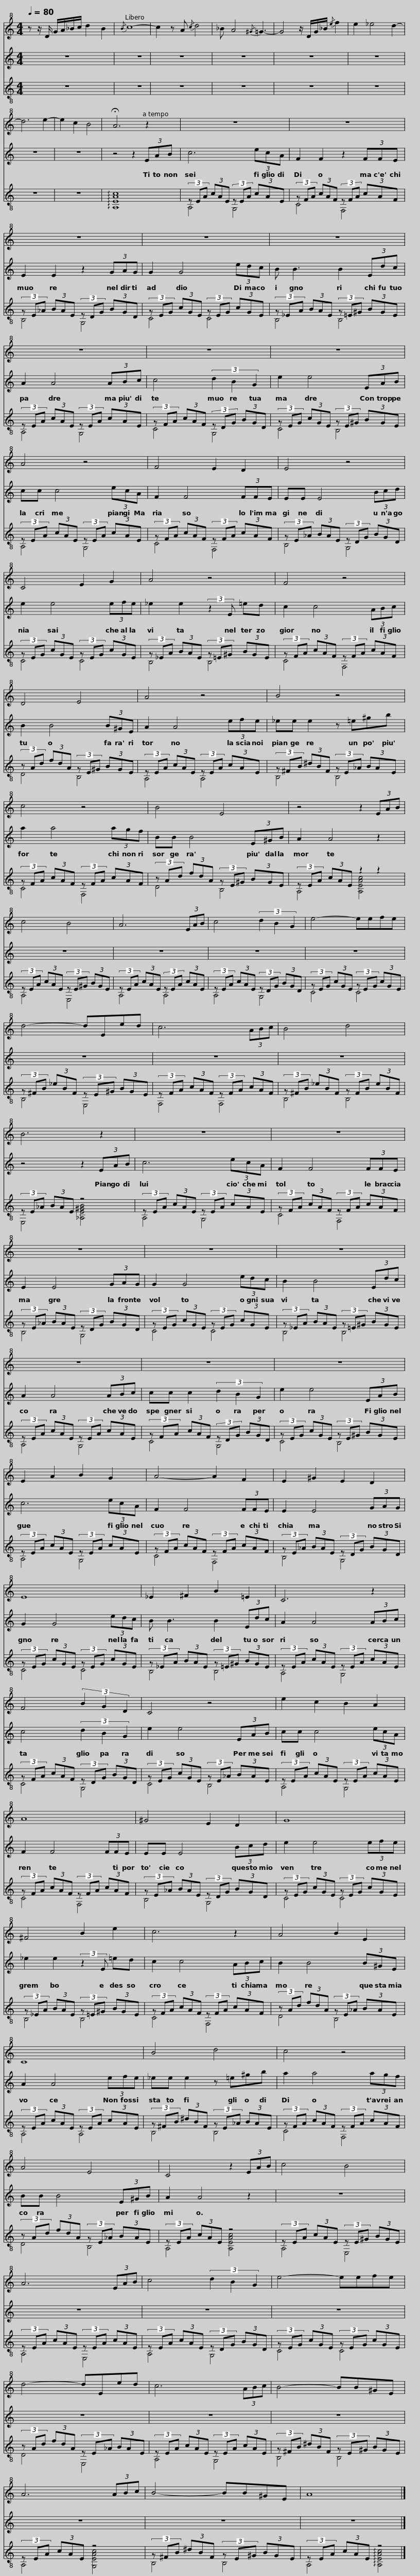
X:1
%%score 1 2 ( 3 4 )
L:1/8
Q:1/4=80
M:4/4
I:linebreak $
K:C
V:1 treble+8
V:2 treble
V:3 treble-8
V:4 treble-8
V:1
 z z/ D/ G/A/_B/c/ d2 B2 |{/B} c8- | c2 z A{/c} d4 | _B A4{/^G} =G3- | G4 z/ D/G/_B/{/e} f2 | %5
 e2 _e4 d2- | d6 e2- | e2 c2 B4 |$ !fermata!A6 z2 | z8 | %10
 z8 | z8 |$ z8 | z8 | z8 |$ %15
 z8 | z8 | A4 z4 |$ F4 E2 D2 | E4 z4 | %20
 C4 E2 G2 |$ A4 z4 | F4 z4 | D4 E4 |$ A4 z4 | %25
 B4 z4 | c4 z4 |$ B4 E4 | z4 z2 (3EAB | c4 B4 | %30
 A6 (3EAB |$ c4 (3d2 B2 G2 | e4- eefe | d4- dEed | c6 (3ABc |$ %35
 B4 d4 | B6 z2 | z8 |$ z8 | z8 | %40
 z8 |$ z8 | z8 | z8 |$ z8 | %45
 E2 A2 B2 G2 | A4- A2 F2 |$ E2 ^G2 E2 D2 | E8 | _E2 ^F2 B2 =E2 |$ %50
 C6 z2 | F4 (3B2 G2 D2 | C4 z4 |$ e2 c2 B2 A2 | A8 | %55
 ^G4 E2 D2 |$ G8 | ^F4 B2 e2 | c6 z2 |$ A4 B2 E2 | %60
 C8 | B4 d4 |$ c4 z4 | A4 E4 | C4 z2 (3EAB | %65
 c4 B4 |$ A6 (3EAB | c4 (3d2 B2 G2 | e4- eefe | d4- dEed |$ %70
 c6 (3ABc | B4- BB^GE | A6 (3ABc | B4- BB^GE |$ A8 |] %75
V:2
 z8 | z8 | z8 | z8 | z8 | %5
 z8 | z8 | z8 |$ z4 z2 (3EAB | c6 (3ecA | %10
 F2 F2 z2 (3FFE | E2 E2 z2 (3GAG |$ G2 G4 (3edc | B B3 B2 (3Edc | A2 A4 (3ABc |$ %15
 c4 (3d2 B2 G2 | e2 e4 (3EAB | cc c4 (3ecA |$ F2 F4 (3FFE | EE E4 (3Bcd | %20
 e2 e4 (3efe |$ _e2 e2 (3:2:2z2 E =ed | c2 c4 (3ABc | B2 B4 (3B^GE |$ A2 A4 (3efe | %25
 _ee e2 z =e^gb | a2 a4 (3agf |$ BB B4 (3E^GB | A2 A4 z2 | z8 | %30
 z8 |$ z8 | z8 | z8 | z8 |$ %35
 z8 | z4 z2 (3EAB | c6 (3ecA |$ F2 F4 (3FFE | E2 E4 (3GAG | %40
 G2 G4 (3edc |$ B2 B4 (3Edc | A2 A4 (3ABc | cc c2 (3d2 B2 G2 |$ e2 e4 (3EAB | %45
 c6 (3ecA | F2 F4 (3FFE |$ E2 E4 (3GAG | G2 G4 (3edc | B B3 B2 (3Edc |$ %50
 A2 A4 (3ABc | c4 (3d2 B2 G2 | e2 e4 (3EAB |$ cc c4 (3ecA | F2 F4 (3FFE | %55
 EE E4 (3Bcd |$ e2 e4 (3efe | _e2 e2 (3:2:2z2 E =ed | c2 c4 (3ABc |$ B2 B4 (3B^GE | %60
 A2 A4 (3efe | _ee e2 z =e^gb |$ a2 a4 (3agf | BB B4 (3E^GB | A2 A4 z2 | %65
 z8 |$ z8 | z8 | z8 | z8 |$ %70
 z8 | z8 | z8 | z8 |$ z8 |] %75
V:3
 z8 | z8 | z8 | z8 | z8 | %5
 z8 | z8 | z8 |$ !arpeggio![A,EAc]8 | (3z EA (3cAE (3z EA (3cAE | %10
 (3z FA (3cAF (3z FA (3cAF | (3z E_A (3BAE (3z DG (3BGD |$ (3z EG (3cGE (3z EG (3cGE | (3z _EA (3BAE (3z =E^G (3BGE | (3z EA (3cAE (3z EA (3cAE |$ %15
 (3z FA (3cAF (3z DG (3BGD | (3z EG (3cGE (3z E^G (3BGE | (3z EA (3cAE (3z EA (3cAE |$ (3z FA (3cAF (3z FA (3cAF | (3z E_A (3BAE (3z DG (3BGD | %20
 (3z EG (3cGE (3z EG (3cGE |$ (3z _EA (3BAE (3z =E^G (3BGE | (3z FA (3cAF (3z FA (3cAF | (3z Ad (3fdA (3z E^G (3BGE |$ (3z EA (3cAE (3z EA (3cAE | %25
 (3z ^FB (3^dBF (3z E_A (3BAE | (3z FA (3cAF (3z FA (3cAF |$ (3z Ad (3fdA (3z E^G (3BGE | (3z EA (3cAE z2 z2 | (3z EA (3cAE (3z E^G (3BGE | %30
 (3z EA (3cAE (3z EA (3cAE |$ (3z EA (3cAE (3z DG (3BGD | (3z EG (3cGE (3z EG (3cGE | (3z ^FB (3_eBF (3z E^G (3BGE | (3z FA (3cAF (3z FA (3cAF |$ %35
 (3z ^FB (3_eBF (3z FB (3eBF | (3z E_A (3BAE z4 | (3z EA (3cAE (3z EA (3cAE |$ (3z FA (3cAF (3z FA (3cAF | (3z E_A (3BAE (3z DG (3BGD | %40
 (3z EG (3cGE (3z EG (3cGE |$ (3z _EA (3BAE (3z =E^G (3BGE | (3z EA (3cAE (3z EA (3cAE | (3z FA (3cAF (3z DG (3BGD |$ (3z EG (3cGE (3z E^G (3BGE | %45
 (3z EA (3cAE (3z EA (3cAE | (3z FA (3cAF (3z FA (3cAF |$ (3z E_A (3BAE (3z DG (3BGD | (3z EG (3cGE (3z EG (3cGE | (3z _EA (3BAE (3z =E^G (3BGE |$ %50
 (3z EA (3cAE (3z EA (3cAE | (3z FA (3cAF (3z DG (3BGD | (3z EG (3cGE (3z E_A (3BAE |$ (3z EA (3cAE (3z EA (3cAE | (3z FA (3cAF (3z FA (3cAF | %55
 (3z E_A (3BAE (3z DG (3BGD |$ (3z EG (3cGE (3z EG (3cGE | (3z _EA (3BAE (3z =E^G (3BGE | (3z FA (3cAF (3z FA (3cAF |$ (3z Ad (3fdA (3z E_A (3BAE | %60
 (3z EA (3cAE (3z EA (3cAE | (3z ^FB (3^dBF (3z E_A (3BAE |$ (3z FA (3cAF (3z FA (3cAF | (3z Ad (3fdA (3z E_A (3BAE | (3z EA (3cAE z4 | %65
 (3z EA (3cAE (3z E^G (3BGE |$ (3z EA (3cAE (3z EA (3cAE | (3z EA (3cAE (3z DG (3BGD | (3z EG (3cGE (3z EG (3cGE | (3z Ad (3fdA (3z E_A (3BAE |$ %70
 (3z EA (3cAE (3z EA (3cAE | (3z ^FB (3^dBF (3z E^G (3BGE | (3z EA (3cAE z4 | (3z ^FB (3^dBF (3z E^G (3BGE |$ (3z EA (3cAE z4 |] %75
V:4
 x8 | x8 | x8 | x8 | x8 | %5
 x8 | x8 | x8 |$ x8 | A,4 G,4 | %10
 C4 F,4 | B,4 G,4 |$ C4 C4 | B,4 B,4 | A,4 G,4 |$ %15
 C4 G,4 | C4 B,4 | A,4 G,4 |$ C4 F,4 | B,4 G,4 | %20
 C4 C4 |$ B,4 B,4 | C4 F,4 | D4 B,4 |$ A,4 A,4 | %25
 B,4 B,4 | C4 F,4 |$ D4 B,4 | A,4 [A,EAc]4 | A,4 E,4 | %30
 A,4 A,4 |$ A,4 G,4 | C4 C4 | B,4 E,4 | F,4 F,4 |$ %35
 B,4 B,4 | E,4 [_A,E^GB]4 | A,4 G,4 |$ C4 F,4 | B,4 G,4 | %40
 C4 C4 |$ B,4 B,4 | A,4 G,4 | C4 G,4 |$ C4 B,4 | %45
 A,4 G,4 | C4 F,4 |$ B,4 G,4 | C4 C4 | B,4 B,4 |$ %50
 A,4 G,4 | C4 G,4 | C4 B,4 |$ A,4 G,4 | C4 F,4 | %55
 B,4 G,4 |$ C4 C4 | B,4 B,4 | C4 F,4 |$ D4 B,4 | %60
 A,4 A,4 | B,4 B,4 |$ C4 F,4 | D4 B,4 | A,4 [A,EAc]4 | %65
 A,4 E,4 |$ A,4 E,4 | A,4 G,4 | C4 C4 | D4 E,4 |$ %70
 A,4 G,4 | B,4 B,4 | A,4 [G,EAc]4 | B,4 B,4 |$ A,4 !arpeggio![A,EAc]4 |] %75
